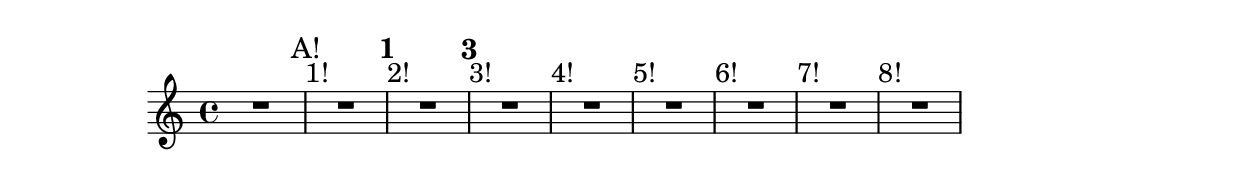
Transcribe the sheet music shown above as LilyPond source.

\version "2.23.6"
#(ly:set-option 'warning-as-error #t)

\header {
  texidoc = "LilyPond issues warnings when @code{\\sectionLabel}
conflicts with certain other simultaneous marks, and engraves only
the first.

Section labels 1! to@tie{}3! should appear with various rehearsal
marks.  Section labels 4! to@tie{}8! should appear alone."
}

\layout {
  \context {
    \Score
    rehearsalMarkFormatter = #format-mark-numbers
  }
}

\parallelMusic upper,lower {
  R1 \sectionLabel "1!" |
  R1 \mark "A!" |
  %% no warning

  R1 \sectionLabel "2!" |
  R1 \mark \default |
  %% no warning

  R1 \sectionLabel "3!" |
  R1 \mark 3    |
  %% no warning

  R1 \sectionLabel "4!" |
  R1 \segnoMark \default |
  #(ly:expect-warning (ly:translate-cpp-warning-scheme
                       "conflict with event: `%s'") "section-label-event")
  #(ly:expect-warning (ly:translate-cpp-warning-scheme
                       "discarding event: `%s'") "segno-mark-event")

  R1 \sectionLabel "5!" |
  R1 \segnoMark 5 |
  #(ly:expect-warning (ly:translate-cpp-warning-scheme
                       "conflict with event: `%s'") "section-label-event")
  #(ly:expect-warning (ly:translate-cpp-warning-scheme
                       "discarding event: `%s'") "segno-mark-event")

  R1 \sectionLabel "6!" |
  R1 \codaMark \default |
  #(ly:expect-warning (ly:translate-cpp-warning-scheme
                       "conflict with event: `%s'") "section-label-event")
  #(ly:expect-warning (ly:translate-cpp-warning-scheme
                       "discarding event: `%s'") "coda-mark-event")

  R1 \sectionLabel "7!" |
  R1 \codaMark 5 |
  #(ly:expect-warning (ly:translate-cpp-warning-scheme
                       "conflict with event: `%s'") "section-label-event")
  #(ly:expect-warning (ly:translate-cpp-warning-scheme
                       "discarding event: `%s'") "coda-mark-event")

  R1 \sectionLabel "8!" |
  R1 \sectionLabel "Yoda" |
  #(ly:expect-warning (ly:translate-cpp-warning-scheme
                       "conflict with event: `%s'") "section-label-event")
  #(ly:expect-warning (ly:translate-cpp-warning-scheme
                       "discarding event: `%s'") "section-label-event")

  R1 |
  R1 |
}

\new Staff <<
  \new Voice \upper
  \new Voice \lower
>>
